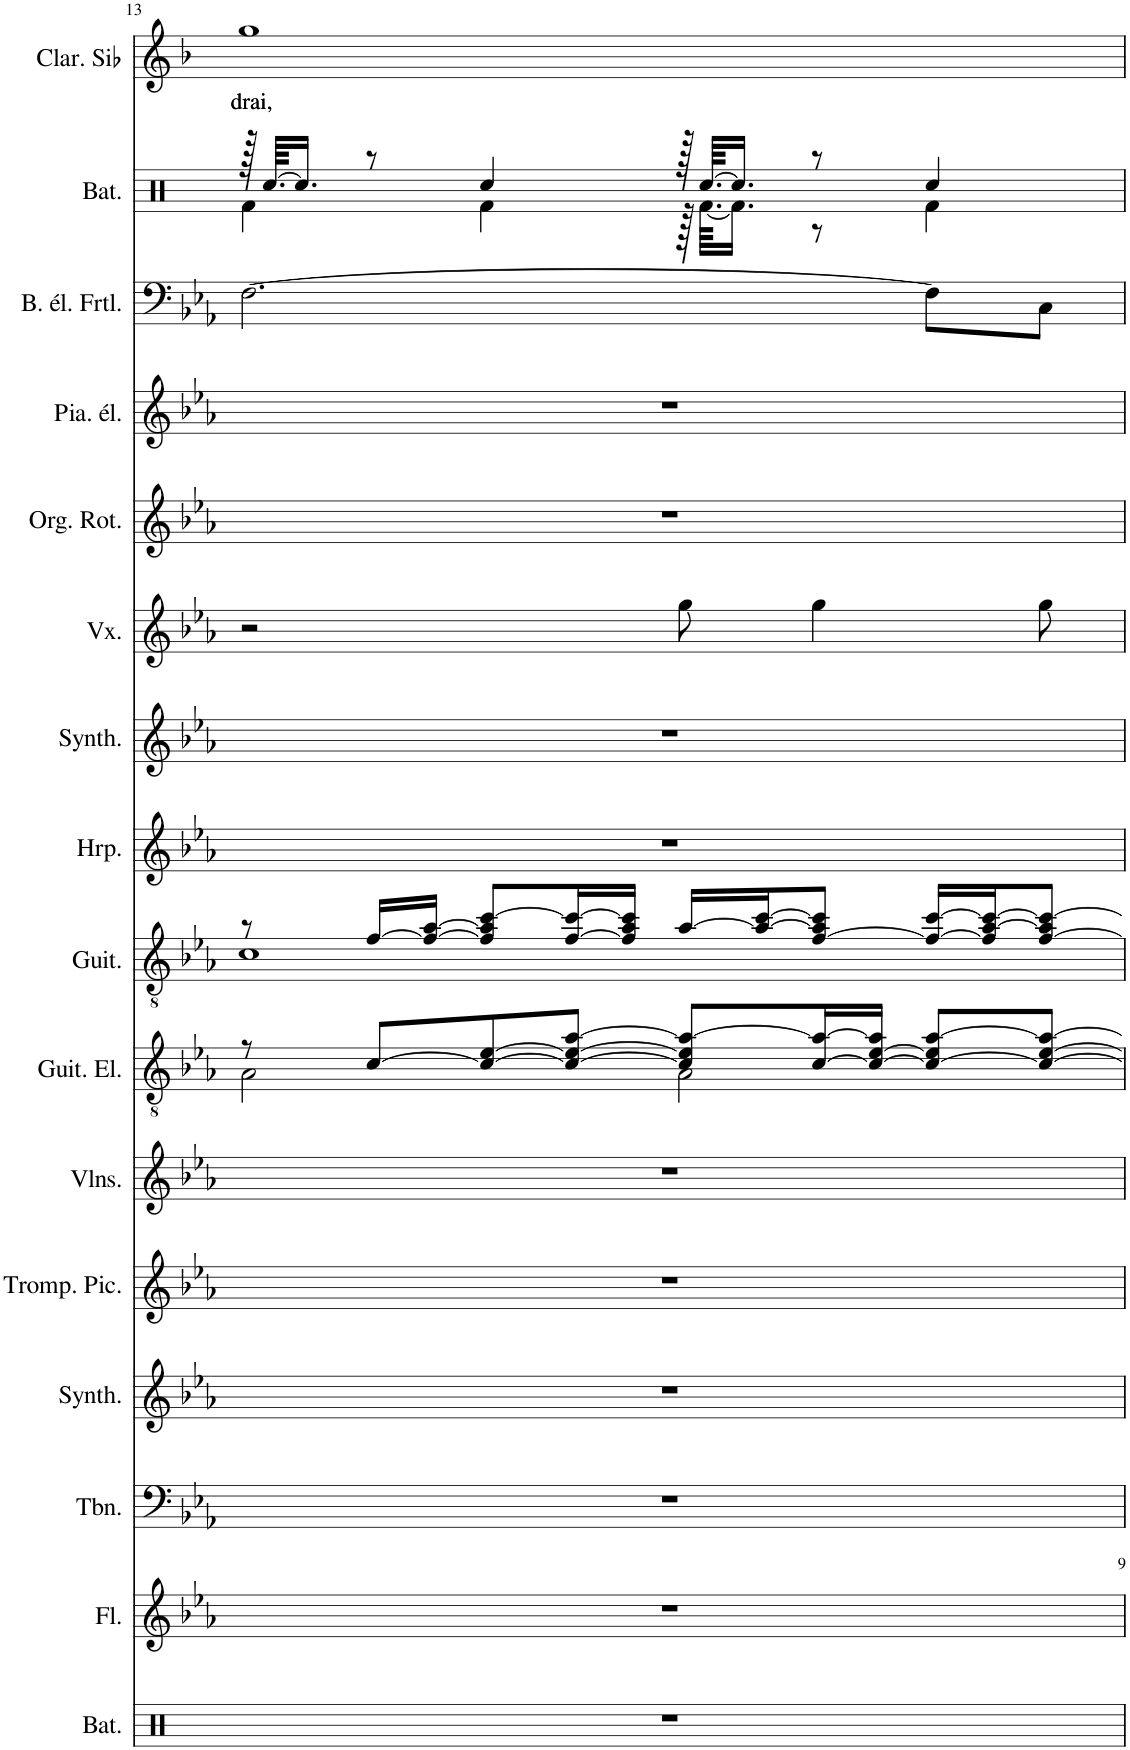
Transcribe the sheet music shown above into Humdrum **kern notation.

**kern	**kern	**kern	**kern	**kern	**kern	**kern	**kern	**kern	**kern	**kern	**kern	**kern	**kern	**kern	**kern	**text
*part16	*part15	*part14	*part13	*part12	*part11	*part10	*part9	*part8	*part7	*part6	*part5	*part4	*part3	*part2	*part1	*part1
*staff16	*staff15	*staff14	*staff13	*staff12	*staff11	*staff10	*staff9	*staff8	*staff7	*staff6	*staff5	*staff4	*staff3	*staff2	*staff1	*staff1
*I"Batterie, Percussion	*I"Flûte, Fl�te	*I"Trombone, Cuivres 3	*I"Synthétiseur de cuivres, Cuivres 2	*I"Trompette piccolo, Cuivres 1	*I"Violons, Cordes	*I"Guitare électrique, Guitare 2	*I"Guitare acoustique, Guitare 1	*I"Harpe, Clavier 5	*I"Synthétiseur d'effets, Clavier 4	*I"Voix, Clavier 3	*I"Orgue rotatif, Clavier 2	*I"Piano électrique, Clavier 1	*I"Basse électrique fretless, Basse	*I"Batterie, Batterie	*I"Clarinette en Sib	*
*I'Bat.	*I'Fl.	*I'Tbn.	*I'Synth.	*I'Tromp. Pic.	*I'Vlns.	*I'Guit. El.	*I'Guit.	*I'Hrp.	*I'Synth.	*I'Vx.	*I'Org. Rot.	*I'Pia. él.	*I'B. él. Frtl.	*I'Bat.	*I'Clar. Sib	*
!!LO:PB:g=z
*clefX	*clefG2	*clefF4	*clefG2	*clefG2	*clefG2	*clefGv2	*clefGv2	*clefG2	*clefG2	*clefG2	*clefG2	*clefG2	*clefF4	*clefX	*clefG2	*
*	*	*	*	*Trd-6c-10	*	*	*	*	*	*	*	*	*Trd7c12	*	*Trd1c2	*
*k[]	*k[b-e-a-]	*k[b-e-a-]	*k[b-e-a-]	*k[b-e-a-]	*k[b-e-a-]	*k[b-e-a-]	*k[b-e-a-]	*k[b-e-a-]	*k[b-e-a-]	*k[b-e-a-]	*k[b-e-a-]	*k[b-e-a-]	*k[b-e-a-]	*k[]	*k[b-]	*
*M4/4	*M4/4	*M4/4	*M4/4	*M4/4	*M4/4	*M4/4	*M4/4	*M4/4	*M4/4	*M4/4	*M4/4	*M4/4	*M4/4	*M4/4	*M4/4	*
=13	=13	=13	=13	=13	=13	=13	=13	=13	=13	=13	=13	=13	=13	=13	=13	=13
*	*	*	*	*	*	*^	*^	*	*	*	*	*	*	*^	*	*
!	!	!	!	!	!	!	!	!	!	!	!	!	!	!	!	!	!	!	!LO:LY:b
1r	1r	1r	1r	1r	1r	8r	2A-\	8r	1c	1r	1r	2r	1r	1r	[2.F\	128r	4Rf\	1gg	drai,
.	.	.	.	.	.	.	.	.	.	.	.	.	.	.	.	[64.Rcc/KKLL	.	.	.
.	.	.	.	.	.	.	.	.	.	.	.	.	.	.	.	16.Rcc/JJ]	.	.	.
.	.	.	.	.	.	[8c/L	.	[16f/LL	.	.	.	.	.	.	.	8r	.	.	.
.	.	.	.	.	.	.	.	16f/_ [16a-/JJ	.	.	.	.	.	.	.	.	.	.	.
.	.	.	.	.	.	8c/_ [8e-/	.	8f/] 8a-/] [8cc/L	.	.	.	.	.	.	.	4Rcc/	4Rf\	.	.
.	.	.	.	.	.	8c/_ 8e-/_ [8a-/J	.	[16f/ 16cc/_L	.	.	.	.	.	.	.	.	.	.	.
.	.	.	.	.	.	.	.	16f/] 16a-/ 16cc/]JJ	.	.	.	.	.	.	.	.	.	.	.
.	.	.	.	.	.	8c/] 8e-/] 8a-/_L	2A-\	[16a-/LL	.	.	.	8gg\	.	.	.	128r	128r	.	.
.	.	.	.	.	.	.	.	.	.	.	.	.	.	.	.	[64.Rcc/KKLL	[64.Rf\KKLL	.	.
.	.	.	.	.	.	.	.	.	.	.	.	.	.	.	.	16.Rcc/JJ]	16.Rf\JJ]	.	.
.	.	.	.	.	.	.	.	16a-/_ [16cc/J	.	.	.	.	.	.	.	.	.	.	.
.	.	.	.	.	.	[16c/ 16a-/_L	.	[8f/ 8a-/] 8cc/]J	.	.	.	4gg\	.	.	.	8r	8r	.	.
.	.	.	.	.	.	16c/_ [16e-/ 16a-/]JJ	.	.	.	.	.	.	.	.	.	.	.	.	.
.	.	.	.	.	.	8c/_ 8e-/] [8a-/L	.	16f/_ [16cc/LL	.	.	.	.	.	.	8F\L]	4Rcc/	4Rf\	.	.
.	.	.	.	.	.	.	.	16f/] [16a-/ 16cc/_J	.	.	.	.	.	.	.	.	.	.	.
.	.	.	.	.	.	8c/_ [8e-/ 8a-/_J	.	[8f/ 8a-/] 8cc/_J	.	.	.	8gg\	.	.	8C\J	.	.	.	.
*	*	*	*	*	*	*v	*v	*	*	*	*	*	*	*	*	*v	*v	*	*
*	*	*	*	*	*	*	*v	*v	*	*	*	*	*	*	*	*	*
=	=	=	=	=	=	=	=	=	=	=	=	=	=	=	=	=
*-	*-	*-	*-	*-	*-	*-	*-	*-	*-	*-	*-	*-	*-	*-	*-	*-
